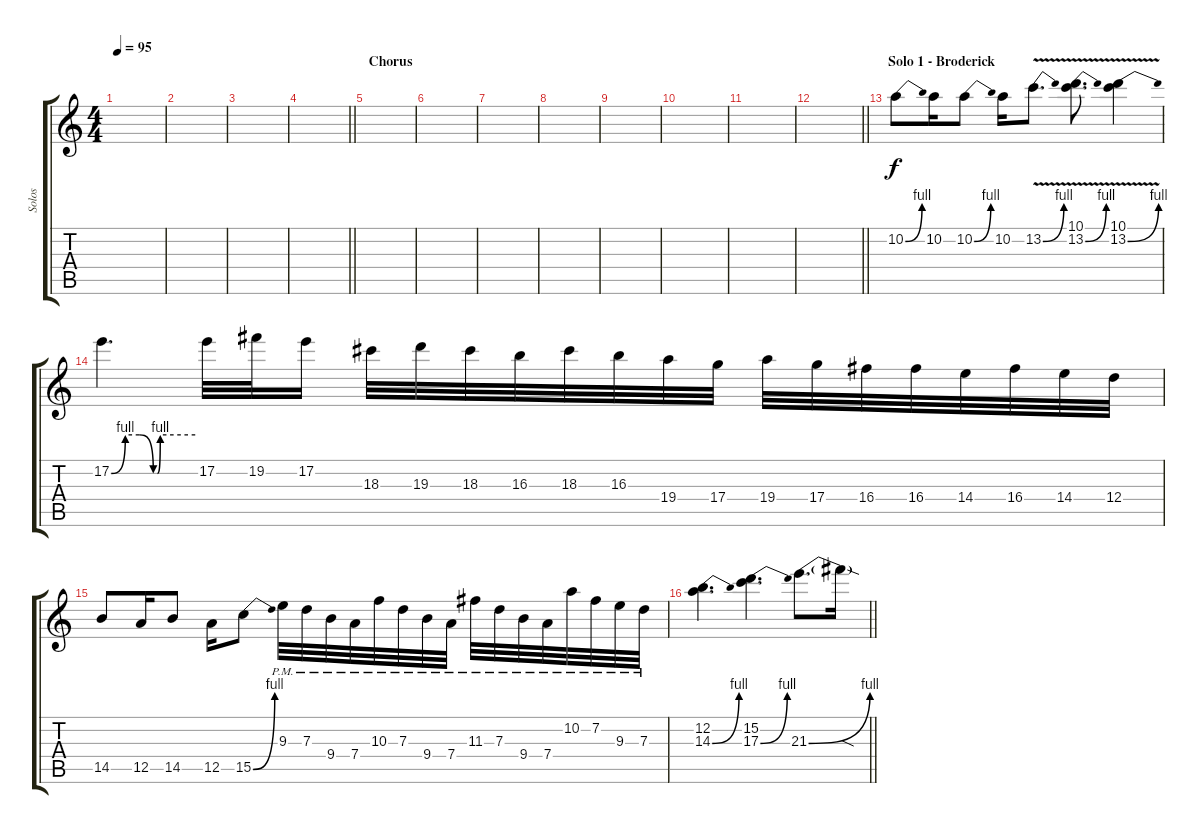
\track ("Solos" "Solos") {instrument overdrivenguitar}
\staff {score tabs}
\tuning (E4 B3 G3 D3 A2 E2) {hide}
\ts (4 4)
\tempo 95
\clef g2
\ks c
|
|
|
\barLineRight lightlight
|
\section ("" "Chorus")
|
|
|
|
|
|
|
\barLineRight lightlight
|
\section ("" "Solo 1 - Broderick")
10.2{be (bend 0 0 60 4)}.8 10.2.16 10.2{be (bend 0 0 60 4)}.8 10.2.16 13.2{be (bend 0 0 60 4) v}.8{d} (10.1 13.2{be (bend 0 0 60 4) v}).8{d} (10.1 13.2{be (bend 0 0 60 4) v}).4 |
17.2{be (custom 0 0 10 4 20 4 30 0 33 0 35 4 60 4)}.4{d} 17.2.32 19.2.32 17.2.16 18.3.32 19.3.32 18.3.32 16.3.32 18.3.32 16.3.32 19.4.32 17.4.32 19.4.32 17.4.32 16.4.32 16.4.32 14.4.32 16.4.32 14.4.32 12.4.32 |
14.5.8 12.5.16 14.5.8 12.5.16 15.5{be (bend 0 0 60 4)}.8 9.3{pm}.32 7.3{pm}.32 9.4{pm}.32 7.4{pm}.32 10.3{pm}.32 7.3{pm}.32 9.4{pm}.32 7.4{pm}.32 11.3{pm}.32 7.3{pm}.32 9.4{pm}.32 7.4{pm}.32 10.2{pm}.32 7.2{pm}.32 9.3{pm}.32 7.3{pm}.32 |
\barLineRight lightlight
(12.2 14.3{be (bend 0 0 60 4)}).4{d} (15.2 17.3{be (bend 0 0 60 4)}).4{d} 21.3{be (bend 0 0 60 4)}.8{d} 21.3{sod t}.16
